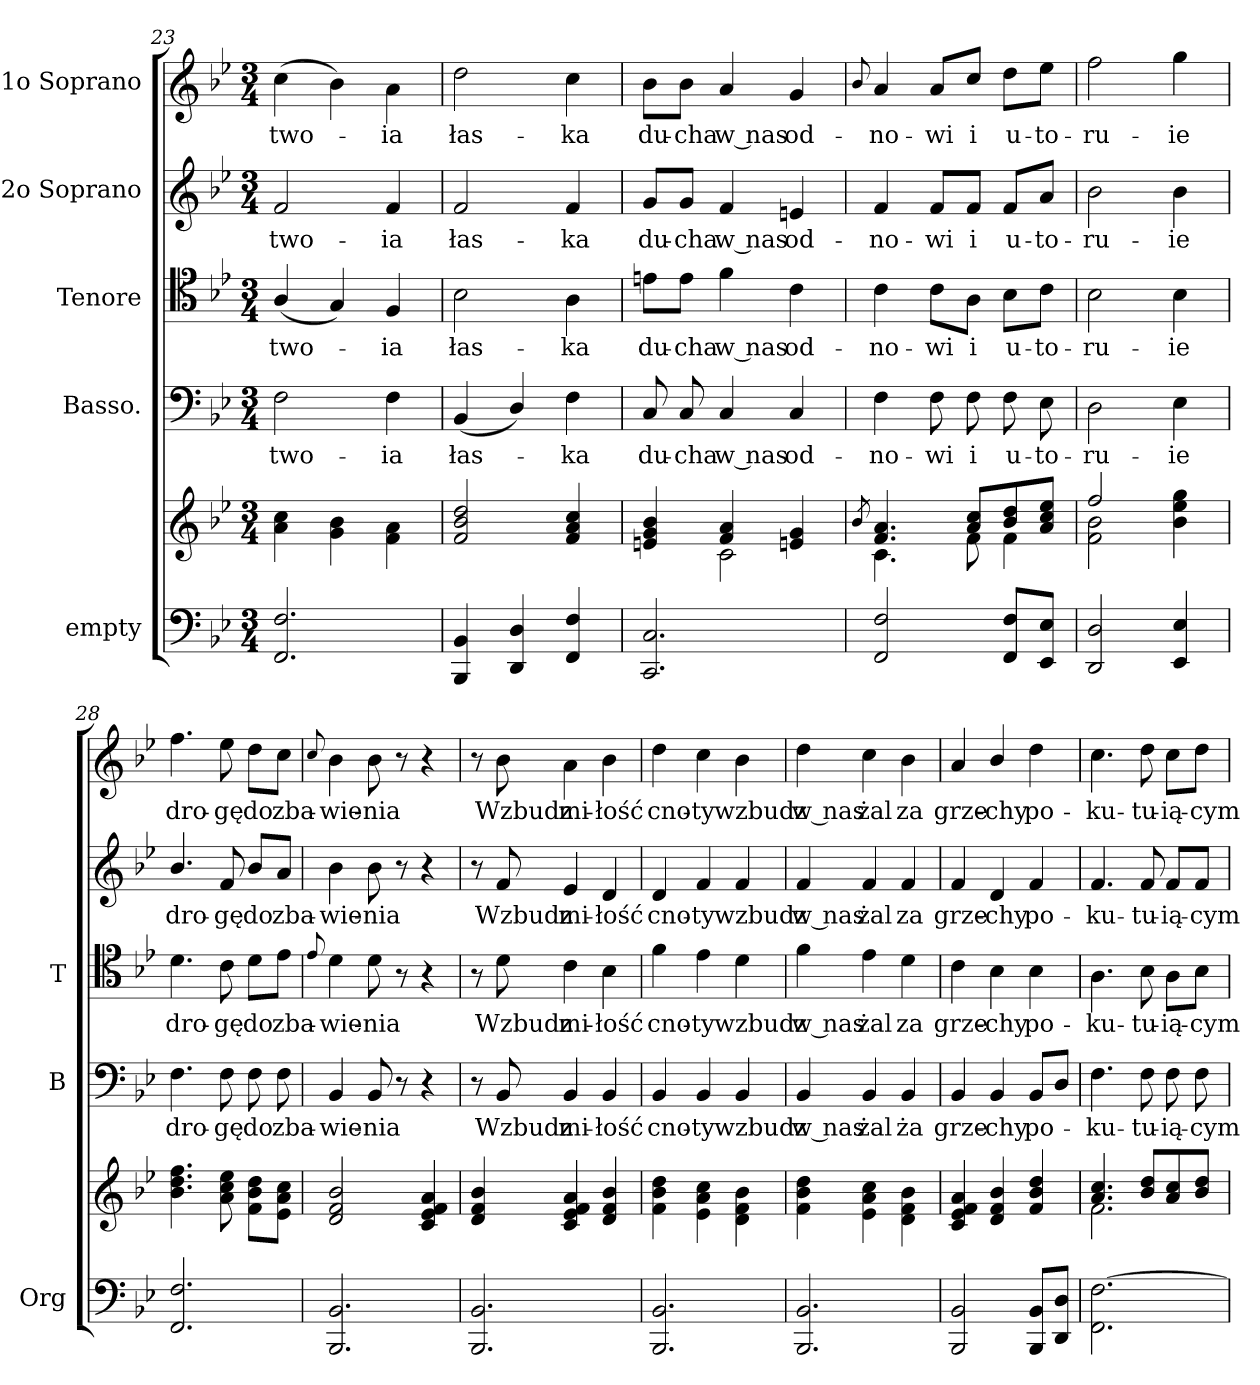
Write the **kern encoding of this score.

**kern	**kern	**kern	**text	**kern	**text	**kern	**text	**kern	**text
*part5	*part5	*part4	*part4	*part3	*part3	*part2	*part2	*part1	*part1
*staff6	*staff5	*staff4	*staff4	*staff3	*staff3	*staff2	*staff2	*staff1	*staff1
*I"empty	*	*I"Basso.	*	*I"Tenore	*	*I"2o Soprano	*	*I"1o Soprano	*
*I'Org	*	*I'B	*	*I'T	*	*	*	*	*
*clefF4	*clefG2	*clefF4	*	*clefC4	*	*clefG2	*	*clefG2	*
*k[b-e-]	*k[b-e-]	*k[b-e-]	*	*k[b-e-]	*	*k[b-e-]	*	*k[b-e-]	*
*B-:	*B-:	*B-:	*	*B-:	*	*B-:	*	*B-:	*
*M3/4	*M3/4	*M3/4	*	*M3/4	*	*M3/4	*	*M3/4	*
=23	=23	=23	=23	=23	=23	=23	=23	=23	=23
2.FF/ 2.F/	4a\ 4cc\	2F\	two-	(4A/	two-	2f/	two-	(4cc\	two-
.	4g\ 4b-\	.	.	4G/)	.	.	.	4b-\)	.
.	4f\ 4a\	4F\	-ia	4F/	-ia	4f/	-ia	4a\	-ia
=24	=24	=24	=24	=24	=24	=24	=24	=24	=24
4BBB-/ 4BB-/	2f/ 2b-/ 2dd/	(4BB-/	łas-	2B-\	łas-	2f/	łas-	2dd\	łas-
4DD/ 4D/	.	4D/)	.	.	.	.	.	.	.
4FF/ 4F/	4f/ 4a/ 4cc/	4F\	-ka	4A\	-ka	4f/	-ka	4cc\	-ka
=25	=25	=25	=25	=25	=25	=25	=25	=25	=25
*	*^	*	*	*	*	*	*	*	*
2.CC/ 2.C/	4en/ 4g/ 4b-/	4ryy	8C/	du-	8en\L	du-	8g/L	du-	8b-\L	du-
.	.	.	8C/	-cha	8e\J	-cha	8g/J	-cha	8b-\J	-cha
.	4f/ 4a/	2c\	4C/	w nas	4f\	w nas	4f/	w nas	4a/	w nas
.	4en/ 4g/	.	4C/	od-	4c\	od-	4en/	od-	4g/	od-
=26	=26	=26	=26	=26	=26	=26	=26	=26	=26	=26
.	8qb-/	.	.	.	.	.	.	.	8qqb-/	.
2FF/ 2F/	4.f/ 4.a/	4.c\	4F\	-no-	4c\	-no-	4f/	-no-	4a/	-no-
.	.	.	8F\	-wi	8c\L	-wi	8f/L	-wi	8a/L	-wi
.	8a/ 8cc/L	8f\	8F\	i	8A\J	i	8f/J	i	8cc/J	i
8FF/ 8F/L	8b-/ 8dd/	4f\	8F\	u-	8B-\L	u-	8f/L	u-	8dd\L	u-
8EE-/ 8E-/J	8a/ 8cc/ 8ee-/J	.	8E-\	-to-	8c\J	-to-	8a/J	-to-	8ee-\J	-to-
=27	=27	=27	=27	=27	=27	=27	=27	=27	=27	=27
2DD/ 2D/	2ff/	2f\ 2b-\	2D\	-ru-	2B-\	-ru-	2b-\	-ru-	2ff\	-ru-
4EE-/ 4E-/	4b-\ 4ee-\ 4gg\	4ryy	4E-\	-ie	4B-\	-ie	4b-\	-ie	4gg\	-ie
*	*v	*v	*	*	*	*	*	*	*	*
=28	=28	=28	=28	=28	=28	=28	=28	=28	=28
2.FF/ 2.F/	4.b-\ 4.dd\ 4.ff\	4.F\	dro-	4.d\	dro-	4.b-/	dro-	4.ff\	dro-
.	8a\ 8cc\ 8ee-\	8F\	-gę	8c\	-gę	8f/	-gę	8ee-\	-gę
.	8f\ 8b-\ 8dd\L	8F\	do	8d\L	do	8b-/L	do	8dd\L	do
.	8e-\ 8a\ 8cc\J	8F\	zba-	8e-\J	zba-	8a/J	zba-	8cc\J	zba-
=29	=29	=29	=29	=29	=29	=29	=29	=29	=29
.	.	.	.	8qqe-/	.	.	.	8qqcc/	.
2.BBB-/ 2.BB-/	2d/ 2f/ 2b-/	4BB-/	-wie-	4d\	-wie-	4b-\	-wie-	4b-\	-wie-
.	.	8BB-/	-nia	8d\	-nia	8b-\	-nia	8b-\	-nia
.	.	8r	.	8r	.	8r	.	8r	.
.	4c/ 4e-/ 4f/ 4a/	4r	.	4r	.	4r	.	4r	.
=30	=30	=30	=30	=30	=30	=30	=30	=30	=30
2.BBB-/ 2.BB-/	4d/ 4f/ 4b-/	8r	.	8r	.	8r	.	8r	.
.	.	8BB-/	Wzbudz	8d\	Wzbudz	8f/	Wzbudz	8b-\	Wzbudz
.	4c/ 4e-/ 4f/ 4a/	4BB-/	mi-	4c\	mi-	4e-/	mi-	4a\	mi-
.	4d/ 4f/ 4b-/	4BB-/	-łość	4B-\	-łość	4d/	-łość	4b-\	-łość
=31	=31	=31	=31	=31	=31	=31	=31	=31	=31
2.BBB-/ 2.BB-/	4f\ 4b-\ 4dd\	4BB-/	cno-	4f\	cno-	4d/	cno-	4dd\	cno-
.	4e-\ 4a\ 4cc\	4BB-/	-ty	4e-\	-ty	4f/	-ty	4cc\	-ty
.	4d\ 4f\ 4b-\	4BB-/	wzbudz	4d\	wzbudz	4f/	wzbudz	4b-\	wzbudz
=32	=32	=32	=32	=32	=32	=32	=32	=32	=32
2.BBB-/ 2.BB-/	4f\ 4b-\ 4dd\	4BB-/	w nas	4f\	w nas	4f/	w nas	4dd\	w nas
.	4e-\ 4a\ 4cc\	4BB-/	żal	4e-\	żal	4f/	żal	4cc\	żal
.	4d\ 4f\ 4b-\	4BB-/	ża	4d\	za	4f/	za	4b-\	za
=33	=33	=33	=33	=33	=33	=33	=33	=33	=33
2BBB-/ 2BB-/	4c/ 4e-/ 4f/ 4a/	4BB-/	grze-	4c\	grze-	4f/	grze-	4a/	grze-
.	4d/ 4f/ 4b-/	4BB-/	-chy	4B-\	-chy	4d/	-chy	4b-/	-chy
8BBB-/ 8BB-/L	4f/ 4b-/ 4dd/	8BB-/L	po-	4B-\	po-	4f/	po-	4dd\	po-
8DD/ 8D/J	.	8D/J	.	.	.	.	.	.	.
=34	=34	=34	=34	=34	=34	=34	=34	=34	=34
*	*^	*	*	*	*	*	*	*	*
2.FF\ [2.F\	4.a/ 4.cc/	2.f\	4.F\	-ku-	4.A\	-ku-	4.f/	-ku-	4.cc\	-ku-
.	8b-/ 8dd/L	.	8F\	-tu-	8B-\	-tu-	8f/	-tu-	8dd\	-tu-
.	8a/ 8cc/	.	8F\	-ią-	8A\L	-ią-	8f/L	-ią-	8cc\L	-ią-
.	8b-/ 8dd/J	.	8F\	-cym	8B-\J	-cym	8f/J	-cym	8dd\J	-cym
*	*v	*v	*	*	*	*	*	*	*	*
=	=	=	=	=	=	=	=	=	=
*-	*-	*-	*-	*-	*-	*-	*-	*-	*-
